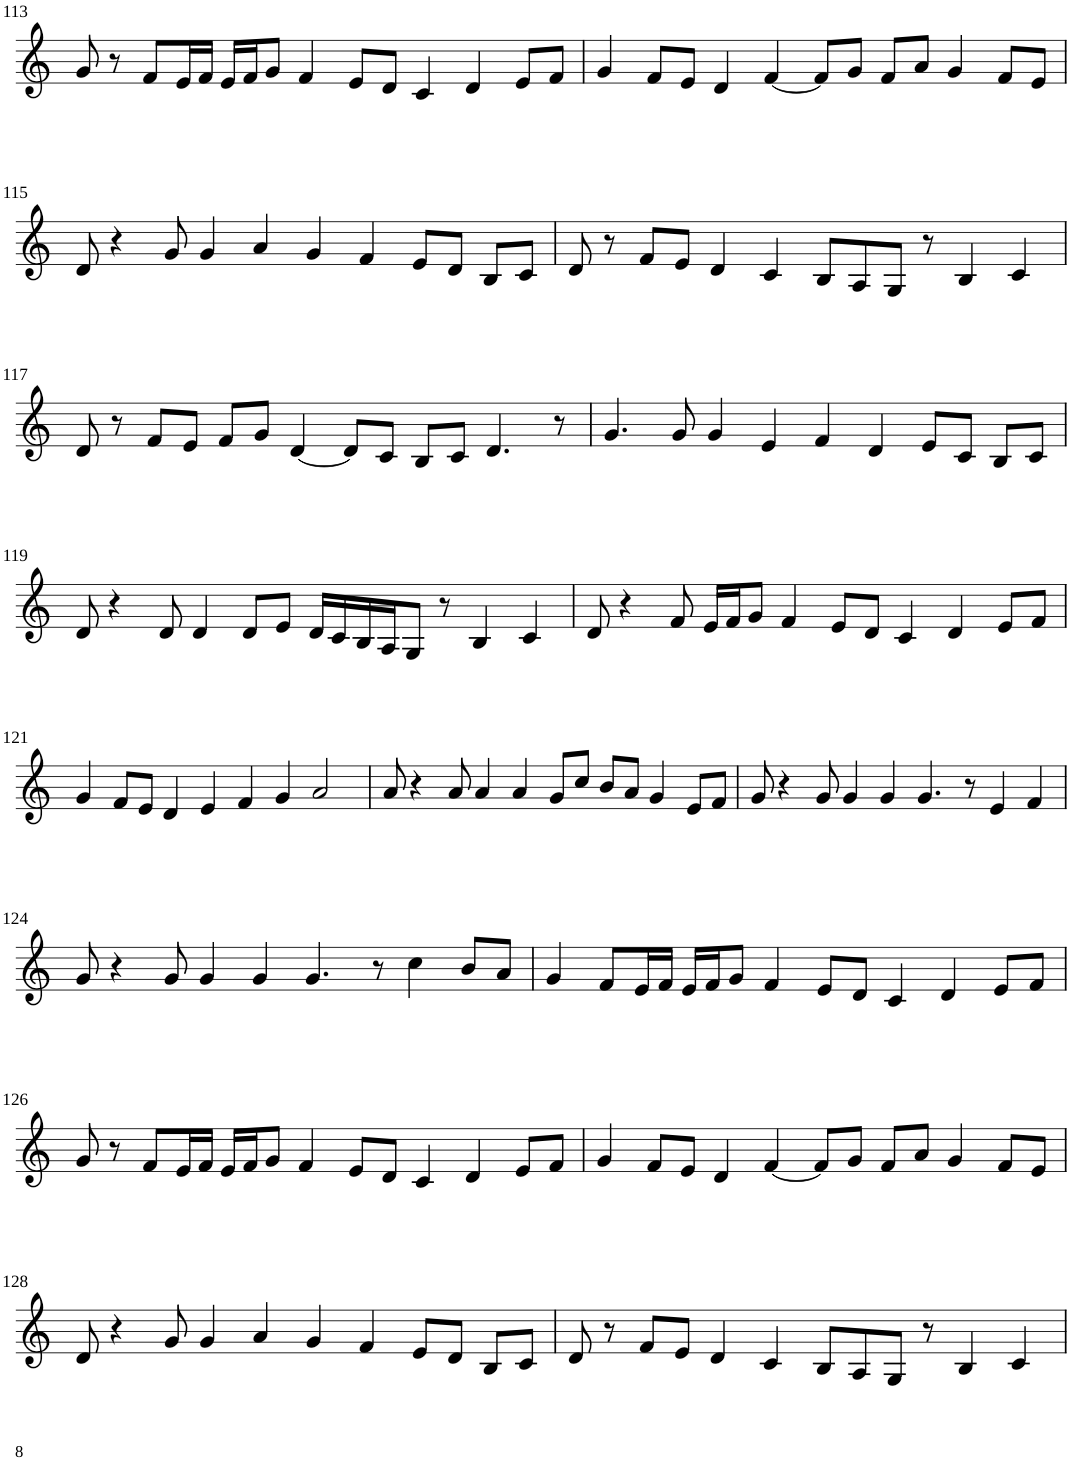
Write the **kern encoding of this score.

**kern
*part1
*staff1
*I"Violin
!!LO:PB:g=z
*clefG2
*k[]
*M8/4
=113
8g/
8r
8f/L
16e/L
16f/JJ
16e/LL
16f/J
8g/J
4f/
8e/L
8d/J
4c/
4d/
8e/L
8f/J
=114
4g/
8f/L
8e/J
4d/
[4f/
8f/L]
8g/J
8f/L
8a/J
4g/
8f/L
8e/J
!!LO:LB:g=z
=115
8d/
4r
8g/
4g/
4a/
4g/
4f/
8e/L
8d/J
8B/L
8c/J
=116
8d/
8r
8f/L
8e/J
4d/
4c/
8B/L
8A/
8G/J
8r
4B/
4c/
!!LO:LB:g=z
=117
8d/
8r
8f/L
8e/J
8f/L
8g/J
[4d/
8d/L]
8c/J
8B/L
8c/J
4.d/
8r
=118
4.g/
8g/
4g/
4e/
4f/
4d/
8e/L
8c/J
8B/L
8c/J
!!LO:LB:g=z
=119
8d/
4r
8d/
4d/
8d/L
8e/J
16d/LL
16c/
16B/
16A/J
8G/J
8r
4B/
4c/
=120
8d/
4r
8f/
16e/LL
16f/J
8g/J
4f/
8e/L
8d/J
4c/
4d/
8e/L
8f/J
!!LO:LB:g=z
=121
4g/
8f/L
8e/J
4d/
4e/
4f/
4g/
2a/
=122
8a/
4r
8a/
4a/
4a/
8g/L
8cc/J
8b/L
8a/J
4g/
8e/L
8f/J
=123
8g/
4r
8g/
4g/
4g/
4.g/
8r
4e/
4f/
!!LO:LB:g=z
=124
8g/
4r
8g/
4g/
4g/
4.g/
8r
4cc\
8b/L
8a/J
=125
4g/
8f/L
16e/L
16f/JJ
16e/LL
16f/J
8g/J
4f/
8e/L
8d/J
4c/
4d/
8e/L
8f/J
!!LO:LB:g=z
=126
8g/
8r
8f/L
16e/L
16f/JJ
16e/LL
16f/J
8g/J
4f/
8e/L
8d/J
4c/
4d/
8e/L
8f/J
=127
4g/
8f/L
8e/J
4d/
[4f/
8f/L]
8g/J
8f/L
8a/J
4g/
8f/L
8e/J
!!LO:LB:g=z
=128
8d/
4r
8g/
4g/
4a/
4g/
4f/
8e/L
8d/J
8B/L
8c/J
=129
8d/
8r
8f/L
8e/J
4d/
4c/
8B/L
8A/
8G/J
8r
4B/
4c/
=
*-
